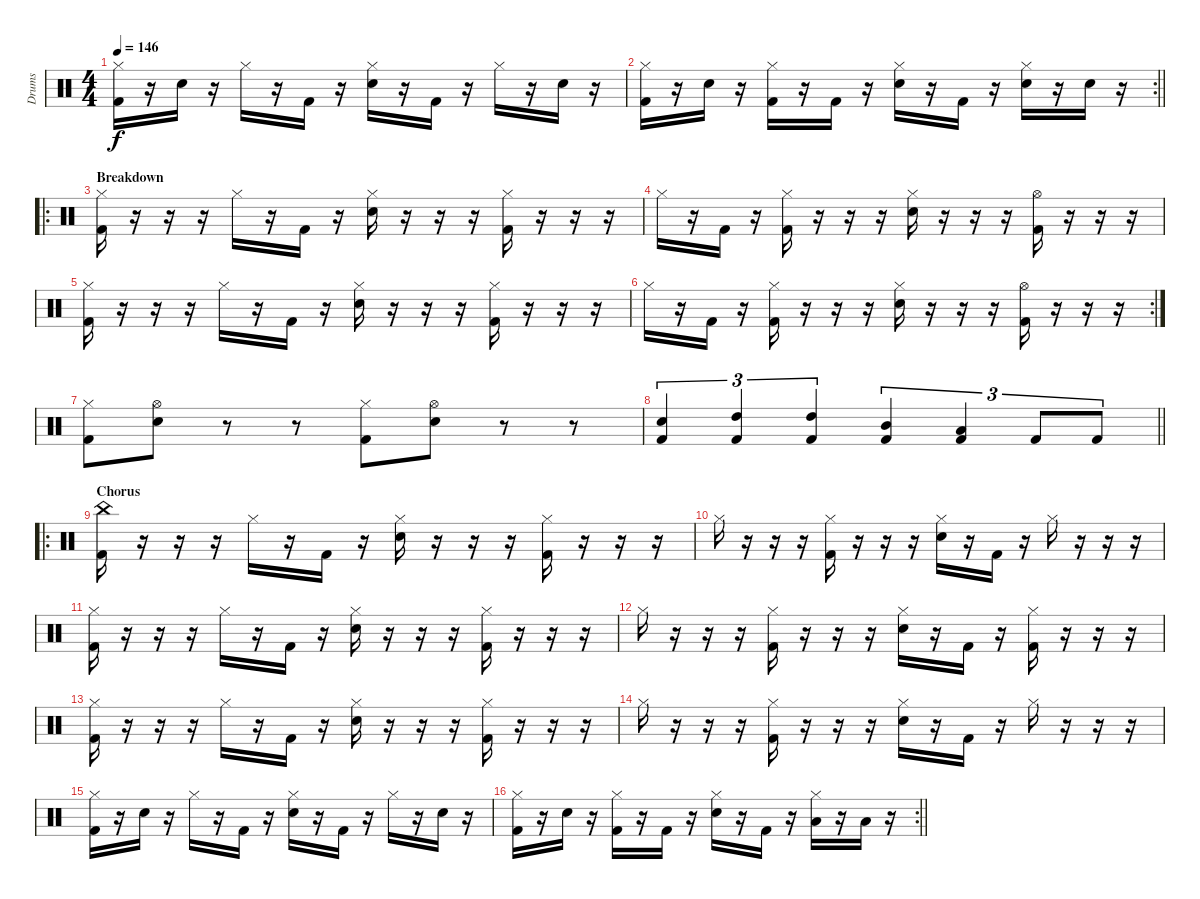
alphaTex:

\track ("Drums" "Drums") {instrument percussion}
\staff {score}
\articulation defaults
\ts (4 4)
\tempo 146
\clef neutral
\ks c
("Hi-Hat (closed)" "Kick (hit) 2").16{dy f} r.16 "Electric Snare (hit)".16 r.16 "Hi-Hat (closed)".16 r.16 "Kick (hit) 2".16 r.16 ("Hi-Hat (closed)" "Electric Snare (hit)").16 r.16 "Kick (hit) 2".16 r.16 "Hi-Hat (closed)".16 r.16 "Electric Snare (hit)".16 r.16 |
\rc 2
\barLineRight lightlight
("Hi-Hat (closed)" "Kick (hit) 2").16 r.16 "Electric Snare (hit)".16 r.16 ("Hi-Hat (closed)" "Kick (hit) 2").16 r.16 "Kick (hit) 2".16 r.16 ("Hi-Hat (closed)" "Electric Snare (hit)").16 r.16 "Kick (hit) 2".16 r.16 ("Hi-Hat (closed)" "Electric Snare (hit)").16 r.16 "Electric Snare (hit)".16 r.16 |
\ro
\section ("" "Breakdown")
("Hi-Hat (closed)" "Kick (hit) 2").16 r.16 r.16 r.16 "Hi-Hat (closed)".16 r.16 "Kick (hit) 2".16 r.16 ("Hi-Hat (closed)" "Electric Snare (hit)").16 r.16 r.16 r.16 ("Hi-Hat (closed)" "Kick (hit) 2").16 r.16 r.16 r.16 |
"Hi-Hat (closed)".16 r.16 "Kick (hit) 2".16 r.16 ("Hi-Hat (closed)" "Kick (hit) 2").16 r.16 r.16 r.16 ("Hi-Hat (closed)" "Electric Snare (hit)").16 r.16 r.16 r.16 ("Hi-Hat (open)" "Kick (hit) 2").16 r.16 r.16 r.16 |
("Hi-Hat (closed)" "Kick (hit) 2").16 r.16 r.16 r.16 "Hi-Hat (closed)".16 r.16 "Kick (hit) 2".16 r.16 ("Hi-Hat (closed)" "Electric Snare (hit)").16 r.16 r.16 r.16 ("Hi-Hat (closed)" "Kick (hit) 2").16 r.16 r.16 r.16 |
\rc 2 "Hi-Hat (closed)".16
r.16 "Kick (hit) 2".16 r.16 ("Hi-Hat (closed)" "Kick (hit) 2").16 r.16 r.16 r.16 ("Hi-Hat (closed)" "Electric Snare (hit)").16 r.16 r.16 r.16 ("Hi-Hat (open)" "Kick (hit) 2").16 r.16 r.16 r.16 |
("Hi-Hat (closed)" "Kick (hit) 2").8 ("Hi-Hat (open)" "Electric Snare (hit)").8 r.8 r.8 ("Hi-Hat (closed)" "Kick (hit) 2").8 ("Hi-Hat (open)" "Electric Snare (hit)").8 r.8 r.8 |
\barLineRight lightlight
("Electric Snare (hit)" "Kick (hit) 2").4{tu (3 2)} ("High Tom (hit)" "Kick (hit) 2").4{tu (3 2)} ("High Tom (hit)" "Kick (hit) 2").4{tu (3 2)} ("Mid Tom (hit)" "Kick (hit) 2").4{tu (3 2)} ("Low Tom (hit)" "Kick (hit) 2").4{tu (3 2)} "Kick (hit) 2".8{tu (3 2)} "Kick (hit) 2".8{tu (3 2)} |
\ro
\section ("" "Chorus")
("China (hit)" "Kick (hit) 2").16 r.16 r.16 r.16 "Hi-Hat (closed)".16 r.16 "Kick (hit) 2".16 r.16 ("Hi-Hat (closed)" "Electric Snare (hit)").16 r.16 r.16 r.16 ("Hi-Hat (closed)" "Kick (hit) 2").16 r.16 r.16 r.16 |
"Hi-Hat (closed)".16 r.16 r.16 r.16 ("Hi-Hat (closed)" "Kick (hit) 2").16 r.16 r.16 r.16 ("Hi-Hat (closed)" "Electric Snare (hit)").16 r.16 "Kick (hit) 2".16 r.16 "Hi-Hat (closed)".16 r.16 r.16 r.16 |
("Hi-Hat (closed)" "Kick (hit) 2").16 r.16 r.16 r.16 "Hi-Hat (closed)".16 r.16 "Kick (hit) 2".16 r.16 ("Hi-Hat (closed)" "Electric Snare (hit)").16 r.16 r.16 r.16 ("Hi-Hat (closed)" "Kick (hit) 2").16 r.16 r.16 r.16 |
"Hi-Hat (closed)".16 r.16 r.16 r.16 ("Hi-Hat (closed)" "Kick (hit) 2").16 r.16 r.16 r.16 ("Hi-Hat (closed)" "Electric Snare (hit)").16 r.16 "Kick (hit) 2".16 r.16 ("Hi-Hat (closed)" "Kick (hit) 2").16 r.16 r.16 r.16 |
("Hi-Hat (closed)" "Kick (hit) 2").16 r.16 r.16 r.16 "Hi-Hat (closed)".16 r.16 "Kick (hit) 2".16 r.16 ("Hi-Hat (closed)" "Electric Snare (hit)").16 r.16 r.16 r.16 ("Hi-Hat (closed)" "Kick (hit) 2").16 r.16 r.16 r.16 |
"Hi-Hat (closed)".16 r.16 r.16 r.16 ("Hi-Hat (closed)" "Kick (hit) 2").16 r.16 r.16 r.16 ("Hi-Hat (closed)" "Electric Snare (hit)").16 r.16 "Kick (hit) 2".16 r.16 "Hi-Hat (closed)".16 r.16 r.16 r.16 |
("Hi-Hat (closed)" "Kick (hit) 2").16 r.16 "Electric Snare (hit)".16 r.16 "Hi-Hat (closed)".16 r.16 "Kick (hit) 2".16 r.16 ("Hi-Hat (closed)" "Electric Snare (hit)").16 r.16 "Kick (hit) 2".16 r.16 "Hi-Hat (closed)".16 r.16 "Electric Snare (hit)".16 r.16 |
\rc 2
\barLineRight lightlight
("Hi-Hat (closed)" "Kick (hit) 2").16 r.16 "Electric Snare (hit)".16 r.16 ("Hi-Hat (closed)" "Kick (hit) 2").16 r.16 "Kick (hit) 2".16 r.16 ("Hi-Hat (closed)" "Electric Snare (hit)").16 r.16 "Kick (hit) 2".16 r.16 ("Hi-Hat (closed)" "Low Tom (hit)").16 r.16 "Low Tom (hit)".16 r.16
